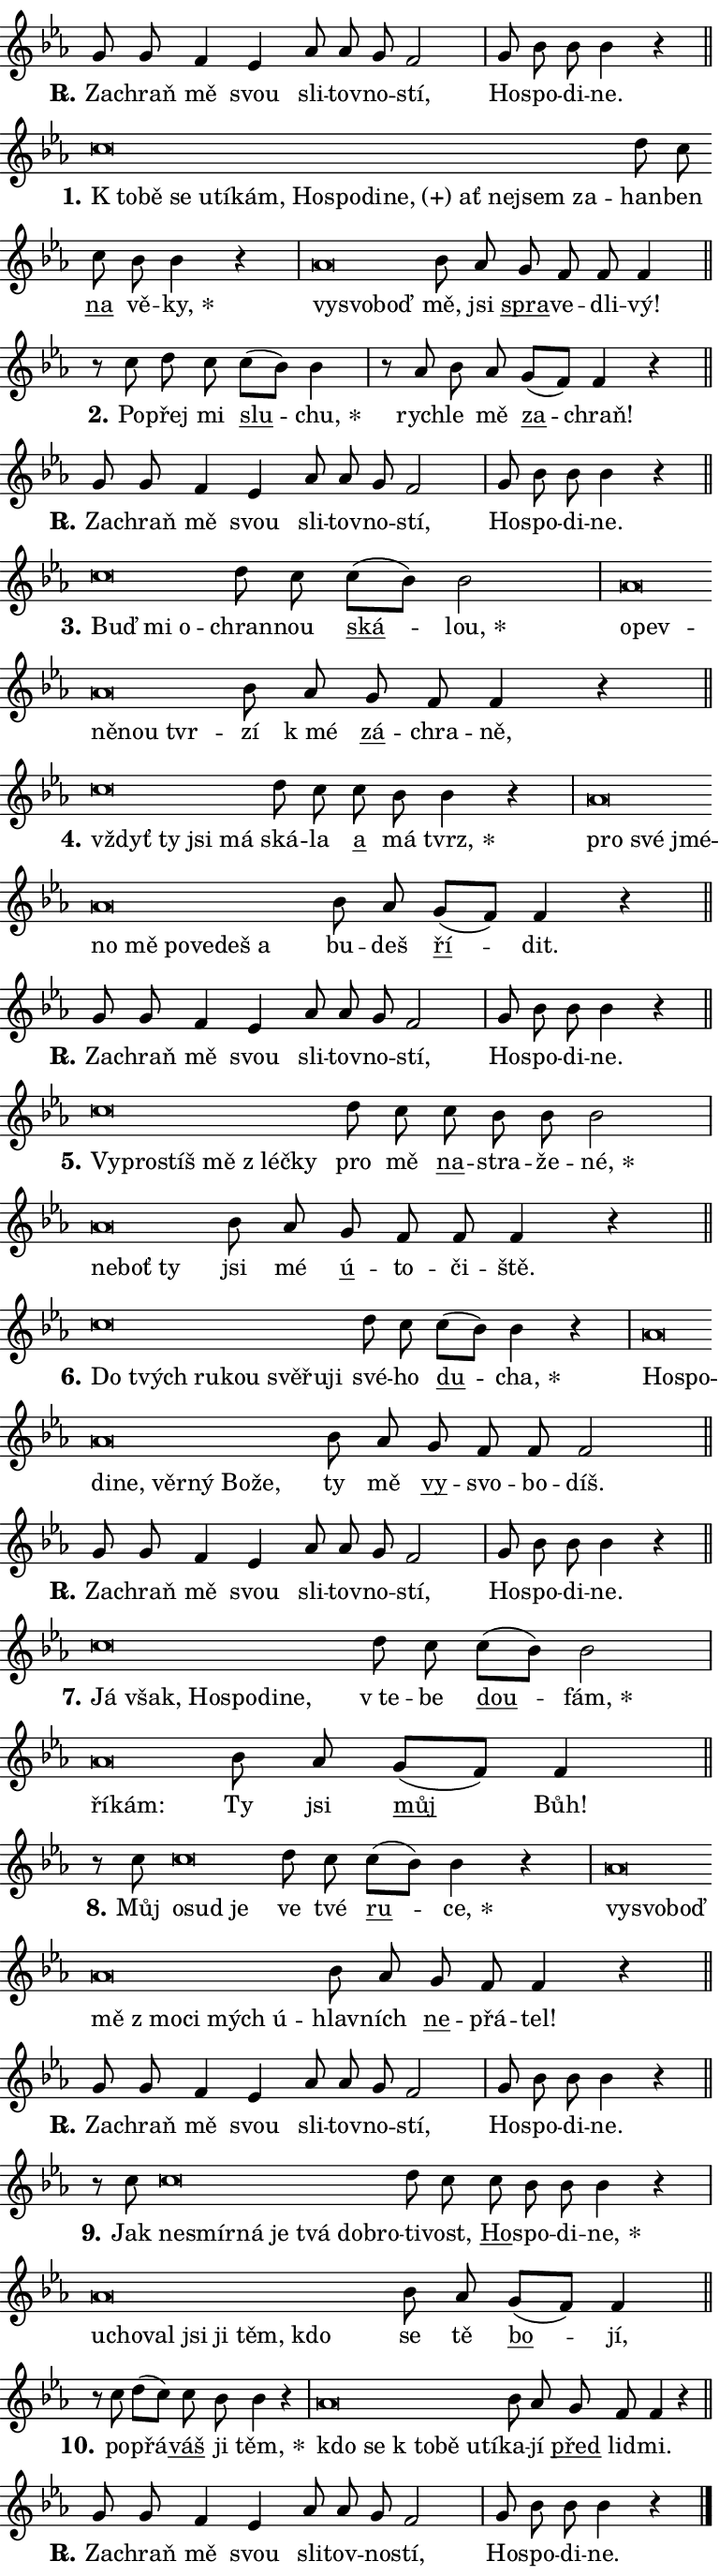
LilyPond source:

\version "2.24.0"
\header { tagline = "" }
\paper {
  indent = 0\cm
  top-margin = 0\cm
  right-margin = 0.13\cm % to fit lyric hyphens
  bottom-margin = 0\cm
  left-margin = 0\cm
  paper-width = 13\cm
  page-breaking = #ly:one-page-breaking
  system-system-spacing.basic-distance = #11
  score-system-spacing.basic-distance = #11
  ragged-last = ##f
}


%% Author: Thomas Morley
%% https://lists.gnu.org/archive/html/lilypond-user/2020-05/msg00002.html
#(define (line-position grob)
"Returns position of @var[grob} in current system:
   @code{'start}, if at first time-step
   @code{'end}, if at last time-step
   @code{'middle} otherwise
"
  (let* ((col (ly:item-get-column grob))
         (ln (ly:grob-object col 'left-neighbor))
         (rn (ly:grob-object col 'right-neighbor))
         (col-to-check-left (if (ly:grob? ln) ln col))
         (col-to-check-right (if (ly:grob? rn) rn col))
         (break-dir-left
           (and
             (ly:grob-property col-to-check-left 'non-musical #f)
             (ly:item-break-dir col-to-check-left)))
         (break-dir-right
           (and
             (ly:grob-property col-to-check-right 'non-musical #f)
             (ly:item-break-dir col-to-check-right))))
        (cond ((eqv? 1 break-dir-left) 'start)
              ((eqv? -1 break-dir-right) 'end)
              (else 'middle))))

#(define (tranparent-at-line-position vctor)
  (lambda (grob)
  "Relying on @code{line-position} select the relevant enry from @var{vctor}.
Used to determine transparency,"
    (case (line-position grob)
      ((end) (not (vector-ref vctor 0)))
      ((middle) (not (vector-ref vctor 1)))
      ((start) (not (vector-ref vctor 2))))))

noteHeadBreakVisibility =
#(define-music-function (break-visibility)(vector?)
"Makes @code{NoteHead}s transparent relying on @var{break-visibility}"
#{
  \override NoteHead.transparent =
    #(tranparent-at-line-position break-visibility)
#})

#(define delete-ledgers-for-transparent-note-heads
  (lambda (grob)
    "Reads whether a @code{NoteHead} is transparent.
If so this @code{NoteHead} is removed from @code{'note-heads} from
@var{grob}, which is supposed to be @code{LedgerLineSpanner}.
As a result ledgers are not printed for this @code{NoteHead}"
    (let* ((nhds-array (ly:grob-object grob 'note-heads))
           (nhds-list
             (if (ly:grob-array? nhds-array)
                 (ly:grob-array->list nhds-array)
                 '()))
           ;; Relies on the transparent-property being done before
           ;; Staff.LedgerLineSpanner.after-line-breaking is executed.
           ;; This is fragile ...
           (to-keep
             (remove
               (lambda (nhd)
                 (ly:grob-property nhd 'transparent #f))
               nhds-list)))
      ;; TODO find a better method to iterate over grob-arrays, similiar
      ;; to filter/remove etc for lists
      ;; For now rebuilt from scratch
      (set! (ly:grob-object grob 'note-heads)  '())
      (for-each
        (lambda (nhd)
          (ly:pointer-group-interface::add-grob grob 'note-heads nhd))
        to-keep))))

squashNotes = {
  \override NoteHead.X-extent = #'(-0.2 . 0.2)
  \override NoteHead.Y-extent = #'(-0.75 . 0)
  \override NoteHead.stencil =
    #(lambda (grob)
       (let ((pos (ly:grob-property grob 'staff-position)))
         (begin
           (if (< pos -7) (display "ERROR: Lower brevis then expected\n") (display ""))
           (if (<= pos -6) ly:text-interface::print ly:note-head::print))))
}
unSquashNotes = {
  \revert NoteHead.X-extent
  \revert NoteHead.Y-extent
  \revert NoteHead.stencil
}

hideNotes = \noteHeadBreakVisibility #begin-of-line-visible
unHideNotes = \noteHeadBreakVisibility #all-visible

% work-around for resetting accidentals
% https://lilypond.org/doc/v2.23/Documentation/notation/displaying-rhythms#unmetered-music
cadenzaMeasure = {
  \cadenzaOff
  \partial 1024 s1024
  \cadenzaOn
}

#(define-markup-command (accent layout props text) (markup?)
  "Underline accented syllable"
  (interpret-markup layout props
    #{\markup \override #'(offset . 4.3) \underline { #text }#}))

responsum = \markup \concat {
  "R" \hspace #-1.05 \path #0.1 #'((moveto 0 0.07) (lineto 0.9 0.8)) \hspace #0.05 "."
}

spaceSize = #0.6828661417322834 % exact space size for TeX Gyre Schola

\layout {
  \context {
    \Staff
    \remove "Time_signature_engraver"
    \override LedgerLineSpanner.after-line-breaking = #delete-ledgers-for-transparent-note-heads
  }
  \context {
    \Lyrics {
      \override LyricSpace.minimum-distance = \spaceSize
      \override LyricText.font-name = #"TeX Gyre Schola"
      \override LyricText.font-size = 1
      \override StanzaNumber.font-name = #"TeX Gyre Schola Bold"
      \override StanzaNumber.font-size = 1
    }
  }
  \context {
    \Score 
    \override NoteHead.text =
      #(lambda (grob) 
        (let ((pos (ly:grob-property grob 'staff-position)))
          #{\markup {
            \combine
              \halign #-0.55 \raise #(if (= pos -6) 0 0.5) \override #'(thickness . 2) \draw-line #'(3.2 . 0)
              \musicglyph "noteheads.sM1"
          }#}))
  }
}

% magnetic-lyrics.ily
%
%   written by
%     Jean Abou Samra <jean@abou-samra.fr>
%     Werner Lemberg <wl@gnu.org>
%
%   adapted by
%     Jiri Hon <jiri.hon@gmail.com>
%
% Version 2022-Apr-15

% https://www.mail-archive.com/lilypond-user@gnu.org/msg149350.html

#(define (Left_hyphen_pointer_engraver context)
   "Collect syllable-hyphen-syllable occurrences in lyrics and store
them in properties.  This engraver only looks to the left.  For
example, if the lyrics input is @code{foo -- bar}, it does the
following.

@itemize @bullet
@item
Set the @code{text} property of the @code{LyricHyphen} grob between
@q{foo} and @q{bar} to @code{foo}.

@item
Set the @code{left-hyphen} property of the @code{LyricText} grob with
text @q{foo} to the @code{LyricHyphen} grob between @q{foo} and
@q{bar}.
@end itemize

Use this auxiliary engraver in combination with the
@code{lyric-@/text::@/apply-@/magnetic-@/offset!} hook."
   (let ((hyphen #f)
         (text #f))
     (make-engraver
      (acknowledgers
       ((lyric-syllable-interface engraver grob source-engraver)
        (set! text grob)))
      (end-acknowledgers
       ((lyric-hyphen-interface engraver grob source-engraver)
        ;(when (not (grob::has-interface grob 'lyric-space-interface))
          (set! hyphen grob)));)
      ((stop-translation-timestep engraver)
       (when (and text hyphen)
         (ly:grob-set-object! text 'left-hyphen hyphen))
       (set! text #f)
       (set! hyphen #f)))))

#(define (lyric-text::apply-magnetic-offset! grob)
   "If the space between two syllables is less than the value in
property @code{LyricText@/.details@/.squash-threshold}, move the right
syllable to the left so that it gets concatenated with the left
syllable.

Use this function as a hook for
@code{LyricText@/.after-@/line-@/breaking} if the
@code{Left_@/hyphen_@/pointer_@/engraver} is active."
   (let ((hyphen (ly:grob-object grob 'left-hyphen #f)))
     (when hyphen
       (let ((left-text (ly:spanner-bound hyphen LEFT)))
         (when (grob::has-interface left-text 'lyric-syllable-interface)
           (let* ((common (ly:grob-common-refpoint grob left-text X))
                  (this-x-ext (ly:grob-extent grob common X))
                  (left-x-ext
                   (begin
                     ;; Trigger magnetism for left-text.
                     (ly:grob-property left-text 'after-line-breaking)
                     (ly:grob-extent left-text common X)))
                  ;; `delta` is the gap width between two syllables.
                  (delta (- (interval-start this-x-ext)
                            (interval-end left-x-ext)))
                  (details (ly:grob-property grob 'details))
                  (threshold (assoc-get 'squash-threshold details 0.2)))
             (when (< delta threshold)
               (let* (;; We have to manipulate the input text so that
                      ;; ligatures crossing syllable boundaries are not
                      ;; disabled.  For languages based on the Latin
                      ;; script this is essentially a beautification.
                      ;; However, for non-Western scripts it can be a
                      ;; necessity.
                      (lt (ly:grob-property left-text 'text))
                      (rt (ly:grob-property grob 'text))
                      (is-space (grob::has-interface hyphen 'lyric-space-interface))
                      (space (if is-space " " ""))
                      (extra-delta (if is-space spaceSize 0))
                      ;; Append new syllable.
                      (ltrt-space (if (and (string? lt) (string? rt))
                                (string-append lt space rt)
                                (make-concat-markup (list lt space rt))))
                      ;; Right-align `ltrt` to the right side.
                      (ltrt-space-markup (grob-interpret-markup
                               grob
                               (make-translate-markup
                                (cons (interval-length this-x-ext) 0)
                                (make-right-align-markup ltrt-space)))))
                 (begin
                   ;; Don't print `left-text`.
                   (ly:grob-set-property! left-text 'stencil #f)
                   ;; Set text and stencil (which holds all collected
                   ;; syllables so far) and shift it to the left.
                   (ly:grob-set-property! grob 'text ltrt-space)
                   (ly:grob-set-property! grob 'stencil ltrt-space-markup)
                   (ly:grob-translate-axis! grob (- (- delta extra-delta)) X))))))))))


#(define (lyric-hyphen::displace-bounds-first grob)
   ;; Make very sure this callback isn't triggered too early.
   (let ((left (ly:spanner-bound grob LEFT))
         (right (ly:spanner-bound grob RIGHT)))
     (ly:grob-property left 'after-line-breaking)
     (ly:grob-property right 'after-line-breaking)
     (ly:lyric-hyphen::print grob)))

squashThreshold = #0.4

\layout {
  \context {
    \Lyrics
    \consists #Left_hyphen_pointer_engraver
    \override LyricText.after-line-breaking =
      #lyric-text::apply-magnetic-offset!
    \override LyricHyphen.stencil = #lyric-hyphen::displace-bounds-first
    \override LyricText.details.squash-threshold = \squashThreshold
    \override LyricHyphen.minimum-distance = 0
    \override LyricHyphen.minimum-length = \squashThreshold
  }
}

squashText = \override LyricText.details.squash-threshold = 9999
unSquashText = \override LyricText.details.squash-threshold = \squashThreshold

leftText = \override LyricText.self-alignment-X = #LEFT
unLeftText = \revert LyricText.self-alignment-X

starOffset = #(lambda (grob) 
                (let ((x_offset (ly:self-alignment-interface::aligned-on-x-parent grob)))
                  (if (= x_offset 0) 0 (+ x_offset 1.2))))

star = #(define-music-function (syllable)(string?)
"Append star separator at the end of a syllable"
#{
  \once \override LyricText.X-offset = #starOffset
  \lyricmode { \markup {
    #syllable
    \override #'((font-name . "TeX Gyre Schola Bold")) \hspace #0.2 \lower #0.65 \larger "*"
  } }
#})

starAccent = #(define-music-function (syllable)(string?)
"Append star separator at the end of a syllable and make accent"
#{
  \once \override LyricText.X-offset = #starOffset
  \lyricmode { \markup {
    \accent #syllable
    \override #'((font-name . "TeX Gyre Schola Bold")) \hspace #0.2 \lower #0.65 \larger "*"
  } }
#})

breath = #(define-music-function (syllable)(string?)
"Append breathing indicator at the end of a syllable"
#{
  \lyricmode { \markup { #syllable "+" } }
#})

optionalBreath = #(define-music-function (syllable)(string?)
"Append optional breathing indicator at the end of a syllable"
#{
  \lyricmode { \markup { #syllable "(+)" } }
#})


\score {
    <<
        \new Voice = "melody" { \cadenzaOn \key es \major \relative { g'8 g f4 es \bar "" as8 as g f2 \cadenzaMeasure \bar "|" g8 bes bes bes4 r \cadenzaMeasure \bar "||" \break } }
        \new Lyrics \lyricsto "melody" { \lyricmode { \set stanza = \responsum
Za -- chraň mě svou sli -- tov -- no -- stí, Ho -- spo -- di -- ne. } }
    >>
    \layout {}
}

\score {
    <<
        \new Voice = "melody" { \cadenzaOn \key es \major \relative { \squashNotes c''\breve*1/16 \hideNotes \breve*1/16 \bar "" \breve*1/16 \bar "" \breve*1/16 \bar "" \breve*1/16 \bar "" \breve*1/16 \bar "" \breve*1/16 \bar "" \breve*1/16 \bar "" \breve*1/16 \bar "" \breve*1/16 \bar "" \breve*1/16 \bar "" \breve*1/16 \bar "" \breve*1/16 \breve*1/16 \bar "" \unHideNotes \unSquashNotes d8 c \bar "" c bes bes4 r \cadenzaMeasure \bar "|" \squashNotes as\breve*1/16 \hideNotes \breve*1/16 \breve*1/16 \bar "" \unHideNotes \unSquashNotes bes8 as \bar "" g f f f4 \cadenzaMeasure \bar "||" \break } }
        \new Lyrics \lyricsto "melody" { \lyricmode { \set stanza = "1."
\leftText "K to" -- \squashText bě se u -- tí -- kám, Ho -- spo -- di -- \optionalBreath ne, ať nej -- sem za -- \unLeftText \unSquashText han -- ben \markup \accent na vě -- \star ky, \leftText vy -- \squashText svo -- boď \unLeftText \unSquashText mě, jsi \markup \accent spra -- ve -- dli -- vý! } }
    >>
    \layout {}
}

\score {
    <<
        \new Voice = "melody" { \cadenzaOn \key es \major \relative { r8 c'' d8 c \bar "" c[( bes)] bes4 \cadenzaMeasure \bar "|" r8 as bes8 as \bar "" g[( f)] f4 r \cadenzaMeasure \bar "||" \break } }
        \new Lyrics \lyricsto "melody" { \lyricmode { \set stanza = "2."
Po -- přej mi \markup \accent slu -- \star chu, rych -- le mě \markup \accent za -- chraň! } }
    >>
    \layout {}
}

\score {
    <<
        \new Voice = "melody" { \cadenzaOn \key es \major \relative { g'8 g f4 es \bar "" as8 as g f2 \cadenzaMeasure \bar "|" g8 bes bes bes4 r \cadenzaMeasure \bar "||" \break } }
        \new Lyrics \lyricsto "melody" { \lyricmode { \set stanza = \responsum
Za -- chraň mě svou sli -- tov -- no -- stí, Ho -- spo -- di -- ne. } }
    >>
    \layout {}
}

\score {
    <<
        \new Voice = "melody" { \cadenzaOn \key es \major \relative { \squashNotes c''\breve*1/16 \hideNotes \breve*1/16 \breve*1/16 \bar "" \unHideNotes \unSquashNotes d8 c \bar "" c[( bes)] bes2 \cadenzaMeasure \bar "|" \squashNotes as\breve*1/16 \hideNotes \breve*1/16 \bar "" \breve*1/16 \bar "" \breve*1/16 \breve*1/16 \bar "" \unHideNotes \unSquashNotes bes8 as \bar "" g f f4 r \cadenzaMeasure \bar "||" \break } }
        \new Lyrics \lyricsto "melody" { \lyricmode { \set stanza = "3."
\leftText Buď \squashText mi o -- \unLeftText \unSquashText chran -- nou \markup \accent ská -- \star lou, \leftText o -- \squashText pev -- ně -- nou tvr -- \unLeftText \unSquashText zí "k mé" \markup \accent zá -- chra -- ně, } }
    >>
    \layout {}
}

\score {
    <<
        \new Voice = "melody" { \cadenzaOn \key es \major \relative { \squashNotes c''\breve*1/16 \hideNotes \breve*1/16 \bar "" \breve*1/16 \breve*1/16 \bar "" \unHideNotes \unSquashNotes d8 c \bar "" c bes bes4 r \cadenzaMeasure \bar "|" \squashNotes as\breve*1/16 \hideNotes \breve*1/16 \bar "" \breve*1/16 \bar "" \breve*1/16 \bar "" \breve*1/16 \bar "" \breve*1/16 \bar "" \breve*1/16 \bar "" \breve*1/16 \breve*1/16 \bar "" \unHideNotes \unSquashNotes bes8 as \bar "" g[( f)] f4 r \cadenzaMeasure \bar "||" \break } }
        \new Lyrics \lyricsto "melody" { \lyricmode { \set stanza = "4."
\leftText vždyť \squashText ty jsi má \unLeftText \unSquashText ská -- la \markup \accent a má \star tvrz, \leftText pro \squashText své jmé -- no mě po -- ve -- deš a \unLeftText \unSquashText bu -- deš \markup \accent ří -- dit. } }
    >>
    \layout {}
}

\score {
    <<
        \new Voice = "melody" { \cadenzaOn \key es \major \relative { g'8 g f4 es \bar "" as8 as g f2 \cadenzaMeasure \bar "|" g8 bes bes bes4 r \cadenzaMeasure \bar "||" \break } }
        \new Lyrics \lyricsto "melody" { \lyricmode { \set stanza = \responsum
Za -- chraň mě svou sli -- tov -- no -- stí, Ho -- spo -- di -- ne. } }
    >>
    \layout {}
}

\score {
    <<
        \new Voice = "melody" { \cadenzaOn \key es \major \relative { \squashNotes c''\breve*1/16 \hideNotes \breve*1/16 \bar "" \breve*1/16 \bar "" \breve*1/16 \bar "" \breve*1/16 \breve*1/16 \bar "" \unHideNotes \unSquashNotes d8 c \bar "" c bes bes bes2 \cadenzaMeasure \bar "|" \squashNotes as\breve*1/16 \hideNotes \breve*1/16 \breve*1/16 \bar "" \unHideNotes \unSquashNotes bes8 as \bar "" g f f f4 r \cadenzaMeasure \bar "||" \break } }
        \new Lyrics \lyricsto "melody" { \lyricmode { \set stanza = "5."
\leftText Vy -- \squashText pro -- stíš mě "z léč" -- ky \unLeftText \unSquashText pro mě \markup \accent na -- stra -- že -- \star né, \leftText ne -- \squashText boť ty \unLeftText \unSquashText jsi mé \markup \accent ú -- to -- či -- ště. } }
    >>
    \layout {}
}

\score {
    <<
        \new Voice = "melody" { \cadenzaOn \key es \major \relative { \squashNotes c''\breve*1/16 \hideNotes \breve*1/16 \bar "" \breve*1/16 \bar "" \breve*1/16 \bar "" \breve*1/16 \bar "" \breve*1/16 \breve*1/16 \bar "" \unHideNotes \unSquashNotes d8 c \bar "" c[( bes)] bes4 r \cadenzaMeasure \bar "|" \squashNotes as\breve*1/16 \hideNotes \breve*1/16 \bar "" \breve*1/16 \bar "" \breve*1/16 \bar "" \breve*1/16 \bar "" \breve*1/16 \bar "" \breve*1/16 \breve*1/16 \bar "" \unHideNotes \unSquashNotes bes8 as \bar "" g f f f2 \cadenzaMeasure \bar "||" \break } }
        \new Lyrics \lyricsto "melody" { \lyricmode { \set stanza = "6."
\leftText Do \squashText tvých ru -- kou svě -- řu -- ji \unLeftText \unSquashText své -- ho \markup \accent du -- \star cha, \leftText Ho -- \squashText spo -- di -- ne, věr -- ný Bo -- že, \unLeftText \unSquashText ty mě \markup \accent vy -- svo -- bo -- díš. } }
    >>
    \layout {}
}

\score {
    <<
        \new Voice = "melody" { \cadenzaOn \key es \major \relative { g'8 g f4 es \bar "" as8 as g f2 \cadenzaMeasure \bar "|" g8 bes bes bes4 r \cadenzaMeasure \bar "||" \break } }
        \new Lyrics \lyricsto "melody" { \lyricmode { \set stanza = \responsum
Za -- chraň mě svou sli -- tov -- no -- stí, Ho -- spo -- di -- ne. } }
    >>
    \layout {}
}

\score {
    <<
        \new Voice = "melody" { \cadenzaOn \key es \major \relative { \squashNotes c''\breve*1/16 \hideNotes \breve*1/16 \bar "" \breve*1/16 \bar "" \breve*1/16 \bar "" \breve*1/16 \breve*1/16 \bar "" \unHideNotes \unSquashNotes d8 c \bar "" c[( bes)] bes2 \cadenzaMeasure \bar "|" \squashNotes as\breve*1/16 \hideNotes \breve*1/16 \bar "" \unHideNotes \unSquashNotes bes8 as \bar "" g[( f)] f4 \cadenzaMeasure \bar "||" \break } }
        \new Lyrics \lyricsto "melody" { \lyricmode { \set stanza = "7."
\leftText Já \squashText však, Ho -- spo -- di -- ne, \unLeftText \unSquashText "v te" -- be \markup \accent dou -- \star fám, \leftText ří -- \squashText kám: \unLeftText \unSquashText Ty jsi \markup \accent můj Bůh! } }
    >>
    \layout {}
}

\score {
    <<
        \new Voice = "melody" { \cadenzaOn \key es \major \relative { r8 c''8 \squashNotes c\breve*1/16 \hideNotes \breve*1/16 \breve*1/16 \bar "" \unHideNotes \unSquashNotes d8 c \bar "" c[( bes)] bes4 r \cadenzaMeasure \bar "|" \squashNotes as\breve*1/16 \hideNotes \breve*1/16 \bar "" \breve*1/16 \bar "" \breve*1/16 \bar "" \breve*1/16 \bar "" \breve*1/16 \bar "" \breve*1/16 \breve*1/16 \bar "" \unHideNotes \unSquashNotes bes8 as \bar "" g f f4 r \cadenzaMeasure \bar "||" \break } }
        \new Lyrics \lyricsto "melody" { \lyricmode { \set stanza = "8."
Můj \leftText o -- \squashText sud je \unLeftText \unSquashText ve tvé \markup \accent ru -- \star ce, \leftText vy -- \squashText svo -- boď mě "z mo" -- ci mých ú -- \unLeftText \unSquashText hlav -- ních \markup \accent ne -- přá -- tel! } }
    >>
    \layout {}
}

\score {
    <<
        \new Voice = "melody" { \cadenzaOn \key es \major \relative { g'8 g f4 es \bar "" as8 as g f2 \cadenzaMeasure \bar "|" g8 bes bes bes4 r \cadenzaMeasure \bar "||" \break } }
        \new Lyrics \lyricsto "melody" { \lyricmode { \set stanza = \responsum
Za -- chraň mě svou sli -- tov -- no -- stí, Ho -- spo -- di -- ne. } }
    >>
    \layout {}
}

\score {
    <<
        \new Voice = "melody" { \cadenzaOn \key es \major \relative { r8 c''8 \squashNotes c\breve*1/16 \hideNotes \breve*1/16 \bar "" \breve*1/16 \bar "" \breve*1/16 \bar "" \breve*1/16 \bar "" \breve*1/16 \breve*1/16 \bar "" \unHideNotes \unSquashNotes d8 c \bar "" c bes bes bes4 r \cadenzaMeasure \bar "|" \squashNotes as\breve*1/16 \hideNotes \breve*1/16 \bar "" \breve*1/16 \bar "" \breve*1/16 \bar "" \breve*1/16 \bar "" \breve*1/16 \breve*1/16 \bar "" \unHideNotes \unSquashNotes bes8 as \bar "" g[( f)] f4 \cadenzaMeasure \bar "||" \break } }
        \new Lyrics \lyricsto "melody" { \lyricmode { \set stanza = "9."
Jak \leftText ne -- \squashText smír -- ná je tvá dob -- ro -- \unLeftText \unSquashText ti -- vost, \markup \accent Ho -- spo -- di -- \star ne, \leftText u -- \squashText cho -- val jsi ji těm, kdo \unLeftText \unSquashText se tě \markup \accent bo -- jí, } }
    >>
    \layout {}
}

\score {
    <<
        \new Voice = "melody" { \cadenzaOn \key es \major \relative { r8 c'' d8[( c)] \bar "" c bes bes4 r \cadenzaMeasure \bar "|" \squashNotes as\breve*1/16 \hideNotes \breve*1/16 \bar "" \breve*1/16 \bar "" \breve*1/16 \bar "" \breve*1/16 \breve*1/16 \bar "" \unHideNotes \unSquashNotes bes8 as \bar "" g f f4 r \cadenzaMeasure \bar "||" \break } }
        \new Lyrics \lyricsto "melody" { \lyricmode { \set stanza = "10."
po -- přá -- \markup \accent váš ji \star těm, \leftText kdo \squashText se "k to" -- bě u -- tí -- \unLeftText \unSquashText ka -- jí \markup \accent před lid -- mi. } }
    >>
    \layout {}
}

\score {
    <<
        \new Voice = "melody" { \cadenzaOn \key es \major \relative { g'8 g f4 es \bar "" as8 as g f2 \cadenzaMeasure \bar "|" g8 bes bes bes4 r \cadenzaMeasure \bar "||" \break } \bar "|." }
        \new Lyrics \lyricsto "melody" { \lyricmode { \set stanza = \responsum
Za -- chraň mě svou sli -- tov -- no -- stí, Ho -- spo -- di -- ne. } }
    >>
    \layout {}
}
